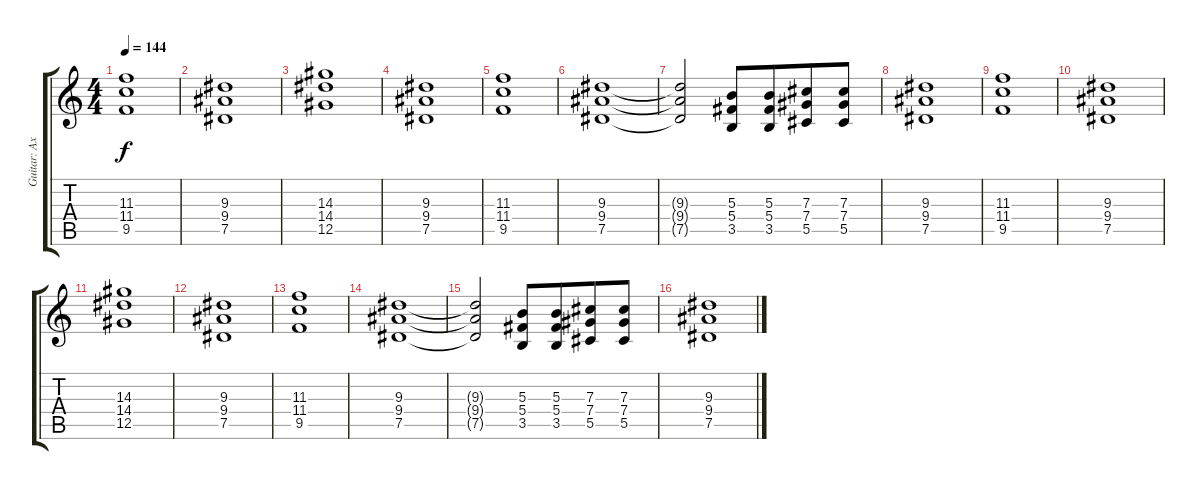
\track ("Guitar: Axel" "Guitar: Ax") {instrument electricguitarjazz}
\staff {score tabs}
\tuning (Eb4 Bb3 Gb3 Db3 Ab2 Eb2) {hide}
\ts (4 4)
\tempo 144
\clef g2
\ks c
(11.3 11.4 9.5).1{dy f} |
(9.3 9.4 7.5).1 |
(14.3 14.4 12.5).1 |
(9.3 9.4 7.5).1 |
(11.3 11.4 9.5).1 |
(9.3 9.4 7.5).1 |
(9.3{t} 9.4{t} 7.5{t}).2 (5.3 5.4 3.5).8 (5.3 5.4 3.5).8{beam merge} (7.3 7.4 5.5).8 (7.3 7.4 5.5).8 |
(9.3 9.4 7.5).1 |
(11.3 11.4 9.5).1 |
(9.3 9.4 7.5).1 |
(14.3 14.4 12.5).1 |
(9.3 9.4 7.5).1 |
(11.3 11.4 9.5).1 |
(9.3 9.4 7.5).1 |
(9.3{t} 9.4{t} 7.5{t}).2 (5.3 5.4 3.5).8 (5.3 5.4 3.5).8{beam merge} (7.3 7.4 5.5).8 (7.3 7.4 5.5).8 |
(9.3 9.4 7.5).1
